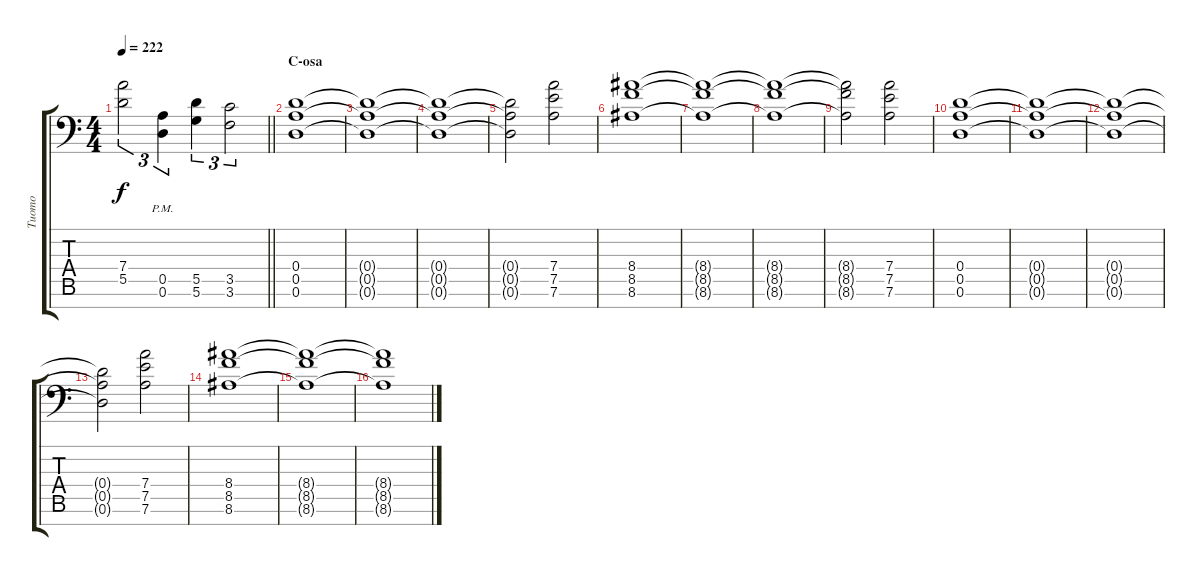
\track ("Tuomo" "Tuomo") {instrument distortionguitar}
\staff {score tabs}
\tuning (E4 B3 G3 D3 A2 D2 A1) {hide}
\ts (4 4)
\tempo 222
\clef f4
\barLineRight lightlight
\ks c
(7.4 5.5).2{tu (3 2) dy f} (0.5{pm} 0.6{pm}).4{tu (3 2)} (5.5 5.6).4{tu (3 2)} (3.5 3.6).2{tu (3 2)} |
\section ("" "C-osa")
(0.4 0.5 0.6).1 |
(0.4{t} 0.5{t} 0.6{t}).1 |
(0.4{t} 0.5{t} 0.6{t}).1 |
(0.4{t} 0.5{t} 0.6{t}).2 (7.4 7.5 7.6).2 |
(8.4 8.5 8.6).1 |
(8.4{t} 8.5{t} 8.6{t}).1 |
(8.4{t} 8.5{t} 8.6{t}).1 |
(8.4{t} 8.5{t} 8.6{t}).2 (7.4 7.5 7.6).2 |
(0.4 0.5 0.6).1 |
(0.4{t} 0.5{t} 0.6{t}).1 |
(0.4{t} 0.5{t} 0.6{t}).1 |
(0.4{t} 0.5{t} 0.6{t}).2 (7.4 7.5 7.6).2 |
(8.4 8.5 8.6).1 |
(8.4{t} 8.5{t} 8.6{t}).1 |
(8.4{t} 8.5{t} 8.6{t}).1
